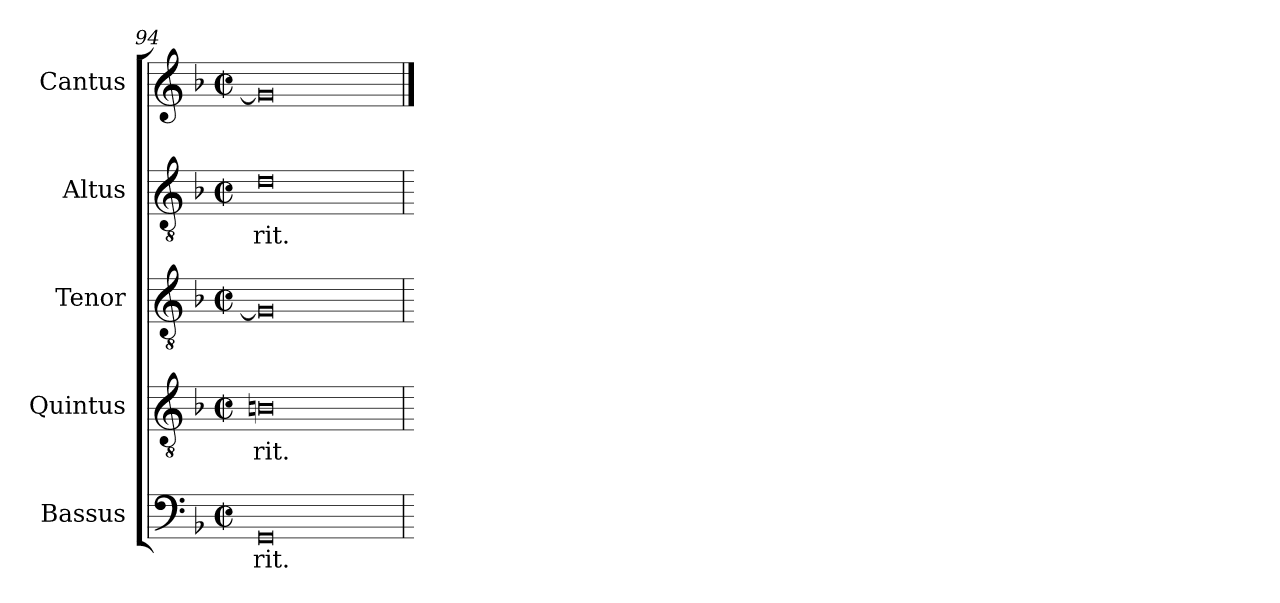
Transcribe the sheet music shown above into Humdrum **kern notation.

**kern	**text	**kern	**text	**kern	**kern	**text	**kern
*part5	*part5	*part4	*part4	*part3	*part2	*part2	*part1
*staff5	*staff5	*staff4	*staff4	*staff3	*staff2	*staff2	*staff1
*I"Bassus	*	*I"Quintus	*	*I"Tenor	*I"Altus	*	*I"Cantus
*clefF4	*	*clefGv2	*	*clefGv2	*clefGv2	*	*clefG2
*k[b-]	*	*k[b-]	*	*k[b-]	*k[b-]	*	*k[b-]
*F:	*	*F:	*	*F:	*F:	*	*F:
*M2/2	*	*M2/2	*	*M2/2	*M2/2	*	*M2/2
*met(c|)	*	*met(c|)	*	*met(c|)	*met(c|)	*	*met(c|)
=94	=94	=94	=94	=94	=94	=94	=94
!	!LO:LY:b:cj	!	!LO:LY:b:cj	!	!	!LO:LY:b:cj	!
0GG	rit.	0Bn	rit.	0G]	0d	rit.	0g]
=	==	=	==	=	=	==	==
*-	*-	*-	*-	*-	*-	*-	*-
